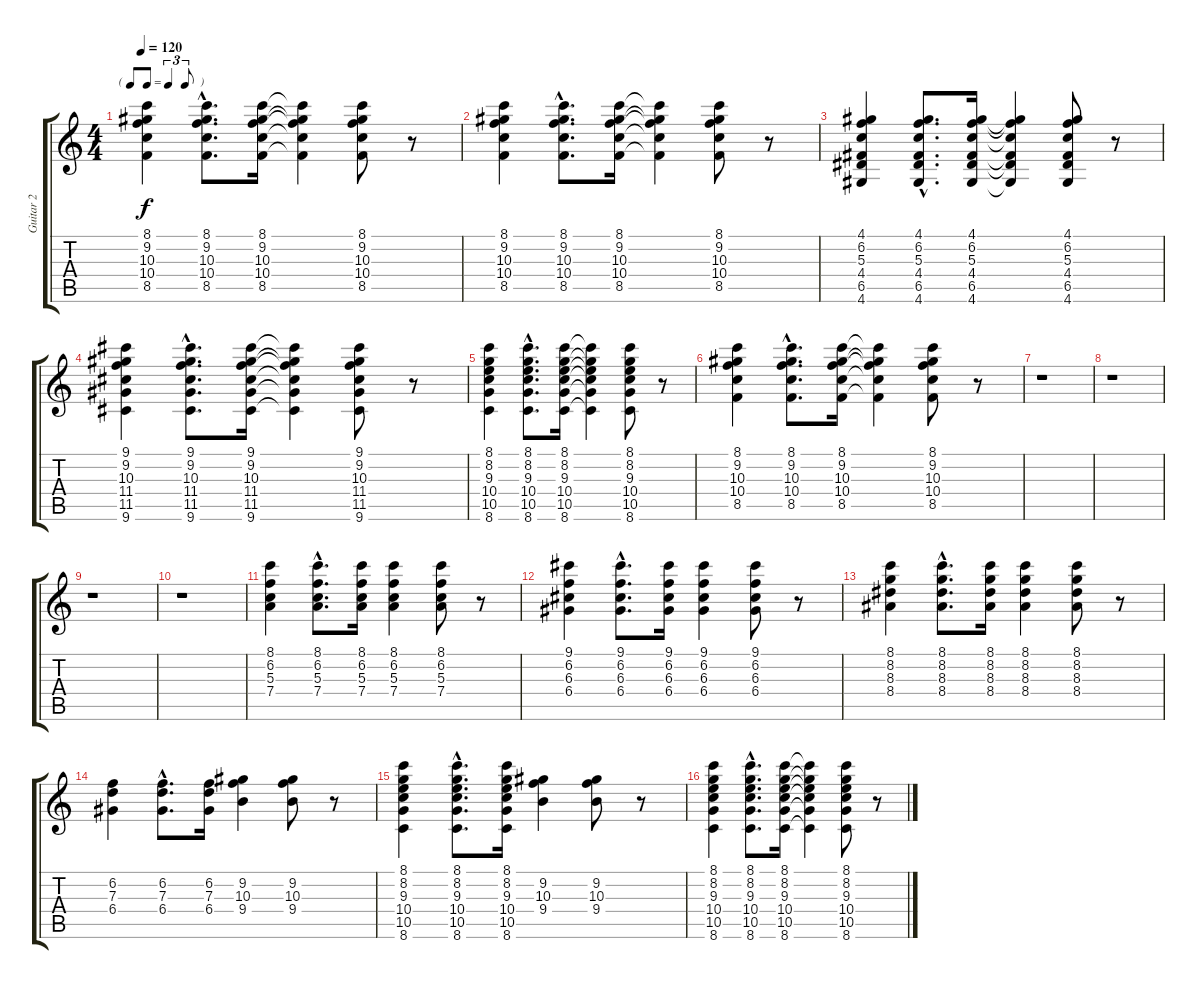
\track ("Guitar 2" "Guitar 2") {instrument electricguitarclean}
\staff {score tabs}
\tuning (E4 B3 G3 D3 A2 E2) {hide}
\ts (4 4)
\tf triplet8th
\tempo 120
\clef g2
\ks c
(8.1 9.2 10.3 10.4 8.5).4{dy f} (8.1{hac} 9.2{hac} 10.3{hac} 10.4{hac} 8.5{hac}).8{d} (8.1 9.2 10.3 10.4 8.5).16 (8.1{t} 9.2{t} 10.3{t} 10.4{t} 8.5{t}).4 (8.1 9.2 10.3 10.4 8.5).8 r.8 |
(8.1 9.2 10.3 10.4 8.5).4 (8.1{hac} 9.2{hac} 10.3{hac} 10.4{hac} 8.5{hac}).8{d} (8.1 9.2 10.3 10.4 8.5).16 (8.1{t} 9.2{t} 10.3{t} 10.4{t} 8.5{t}).4 (8.1 9.2 10.3 10.4 8.5).8 r.8 |
(4.1 6.2 5.3 4.4 6.5 4.6).4 (4.1{hac} 6.2{hac} 5.3{hac} 4.4{hac} 6.5{hac} 4.6{hac}).8{d} (4.1 6.2 5.3 4.4 6.5 4.6).16 (4.1{t} 6.2{t} 5.3{t} 4.4{t} 6.5{t} 4.6{t}).4 (4.1 6.2 5.3 4.4 6.5 4.6).8 r.8 |
(9.1 9.2 10.3 11.4 11.5 9.6).4 (9.1{hac} 9.2{hac} 10.3{hac} 11.4{hac} 11.5{hac} 9.6{hac}).8{d} (9.1 9.2 10.3 11.4 11.5 9.6).16 (9.1{t} 9.2{t} 10.3{t} 11.4{t} 11.5{t} 9.6{t}).4 (9.1 9.2 10.3 11.4 11.5 9.6).8 r.8 |
(8.1 8.2 9.3 10.4 10.5 8.6).4 (8.1{hac} 8.2{hac} 9.3{hac} 10.4{hac} 10.5{hac} 8.6{hac}).8{d} (8.1 8.2 9.3 10.4 10.5 8.6).16 (8.1{t} 8.2{t} 9.3{t} 10.4{t} 10.5{t} 8.6{t}).4 (8.1 8.2 9.3 10.4 10.5 8.6).8 r.8 |
(8.1 9.2 10.3 10.4 8.5).4 (8.1{hac} 9.2{hac} 10.3{hac} 10.4{hac} 8.5{hac}).8{d} (8.1 9.2 10.3 10.4 8.5).16 (8.1{t} 9.2{t} 10.3{t} 10.4{t} 8.5{t}).4 (8.1 9.2 10.3 10.4 8.5).8 r.8 |
r.1 |
r.1 |
r.1 |
r.1 |
(8.1 6.2 5.3 7.4).4 (8.1{hac} 6.2{hac} 5.3{hac} 7.4{hac}).8{d} (8.1 6.2 5.3 7.4).16 (8.1 6.2 5.3 7.4).4 (8.1 6.2 5.3 7.4).8 r.8 |
(9.1 6.2 6.3 6.4).4 (9.1{hac} 6.2{hac} 6.3{hac} 6.4{hac}).8{d} (9.1 6.2 6.3 6.4).16 (9.1 6.2 6.3 6.4).4 (9.1 6.2 6.3 6.4).8 r.8 |
(8.1 8.2 8.3 8.4).4 (8.1{hac} 8.2{hac} 8.3{hac} 8.4{hac}).8{d} (8.1 8.2 8.3 8.4).16 (8.1 8.2 8.3 8.4).4 (8.1 8.2 8.3 8.4).8 r.8 |
(6.2 7.3 6.4).4 (6.2{hac} 7.3{hac} 6.4{hac}).8{d} (6.2 7.3 6.4).16 (9.2 10.3 9.4).4 (9.2 10.3 9.4).8 r.8 |
(8.1 8.2 9.3 10.4 10.5 8.6).4 (8.1{hac} 8.2{hac} 9.3{hac} 10.4{hac} 10.5{hac} 8.6{hac}).8{d} (8.1 8.2 9.3 10.4 10.5 8.6).16 (9.2 10.3 9.4).4 (9.2 10.3 9.4).8 r.8 |
(8.1 8.2 9.3 10.4 10.5 8.6).4 (8.1{hac} 8.2{hac} 9.3{hac} 10.4{hac} 10.5{hac} 8.6{hac}).8{d} (8.1 8.2 9.3 10.4 10.5 8.6).16 (8.1{t} 8.2{t} 9.3{t} 10.4{t} 10.5{t} 8.6{t}).4 (8.1 8.2 9.3 10.4 10.5 8.6).8 r.8
